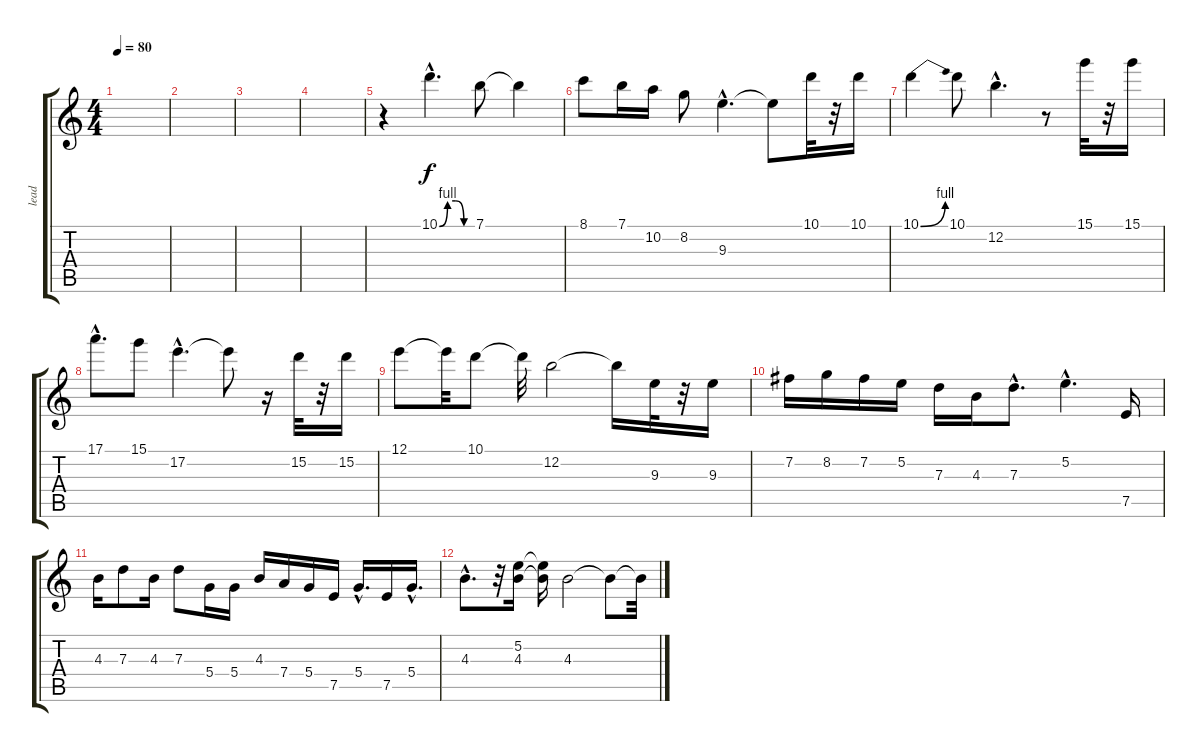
\track ("lead" "lead") {instrument overdrivenguitar}
\staff {score tabs}
\tuning (E4 B3 G3 D3 A2 E2) {hide}
\ts (4 4)
\tempo 80
\clef g2
\ks c
|
|
|
|
r.4 10.1{be (custom 0 0 15 4 30 4 45 0 60 0) hac}.4{d dy f} 7.1.8 7.1{t}.4 |
8.1.8 7.1.16 10.2.16 8.2.8 9.3{hac}.4{d} 9.3{t}.8 10.1.32 r.32 10.1.16 |
10.1{be (bend 0 0 60 4)}.4 10.1.8 12.2{hac}.4{d} r.8 15.1.32 r.32 15.1.16 |
17.1{hac}.8{d} 15.1.8 17.2{hac}.4{d} 17.2{t}.8 r.16 15.2.32 r.32 15.2.16 |
12.1.8 12.1{t}.32 10.1.8 10.1{t}.32 12.2.2 12.2{t}.16 9.3.32 r.32 9.3.16 |
7.2.16 8.2.16 7.2.16 5.2.16 7.3.16 4.3.16 7.3{hac}.8{d} 5.2{hac}.4{d} 7.5.16 |
4.3.16 7.3.8 4.3.16 7.3.8 5.4.16 5.4.16 4.3.16 7.4.16 5.4.16 7.5.16 5.4{hac}.16{d} 7.5.16 5.4{hac}.16{d} |
4.3{hac}.8{d} r.32 (5.2 4.3).16 (5.2{t} 4.3{t}).16 4.3.2 4.3{t}.8 4.3{t}.32
